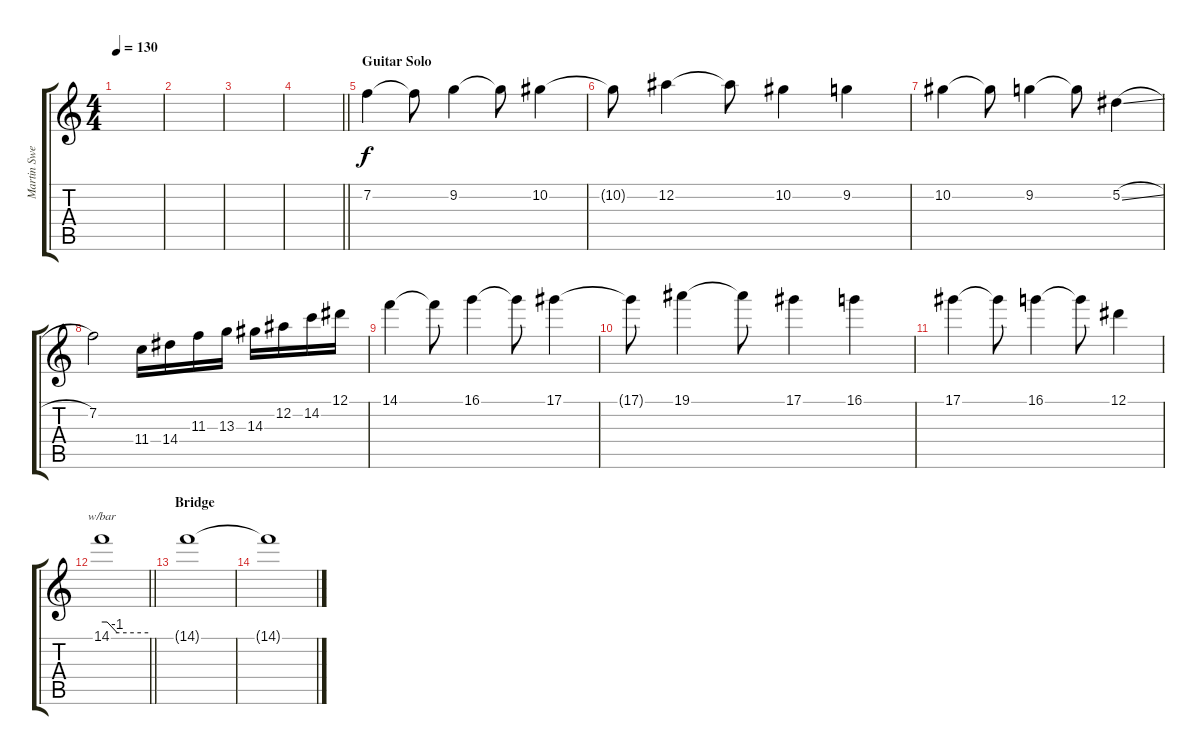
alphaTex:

\track ("Martin Sweet (Solo Guitar)" "Martin Swe") {instrument overdrivenguitar}
\staff {score tabs}
\tuning (Eb4 Bb3 Gb3 Db3 Ab2 Eb2) {hide}
\ts (4 4)
\tempo 130
\clef g2
\ks c
|
|
|
\barLineRight lightlight
|
\section ("" "Guitar Solo")
7.2.4 7.2{t}.8 9.2.4 9.2{t}.8 10.2.4 |
10.2{t}.8 12.2.4 12.2{t}.8 10.2.4 9.2.4 |
10.2.4 10.2{t}.8 9.2.4 9.2{t}.8 5.2{sl}.4 |
7.2.2 11.4.16 14.4.16 11.3.16 13.3.16 14.3.16 12.2.16 14.2.16 12.1.16 |
14.1.4 14.1{t}.8 16.1.4 16.1{t}.8 17.1.4 |
17.1{t}.8 19.1.4 19.1{t}.8 17.1.4 16.1.4 |
17.1.4 17.1{t}.8 16.1.4 16.1{t}.8 12.1.4 |
\barLineRight lightlight
14.1.1{tbe (custom default 0 0 7 0 20 -4 60 -4) volume 0} |
\section ("" "Bridge")
14.1{t}.1 |
14.1{t}.1
